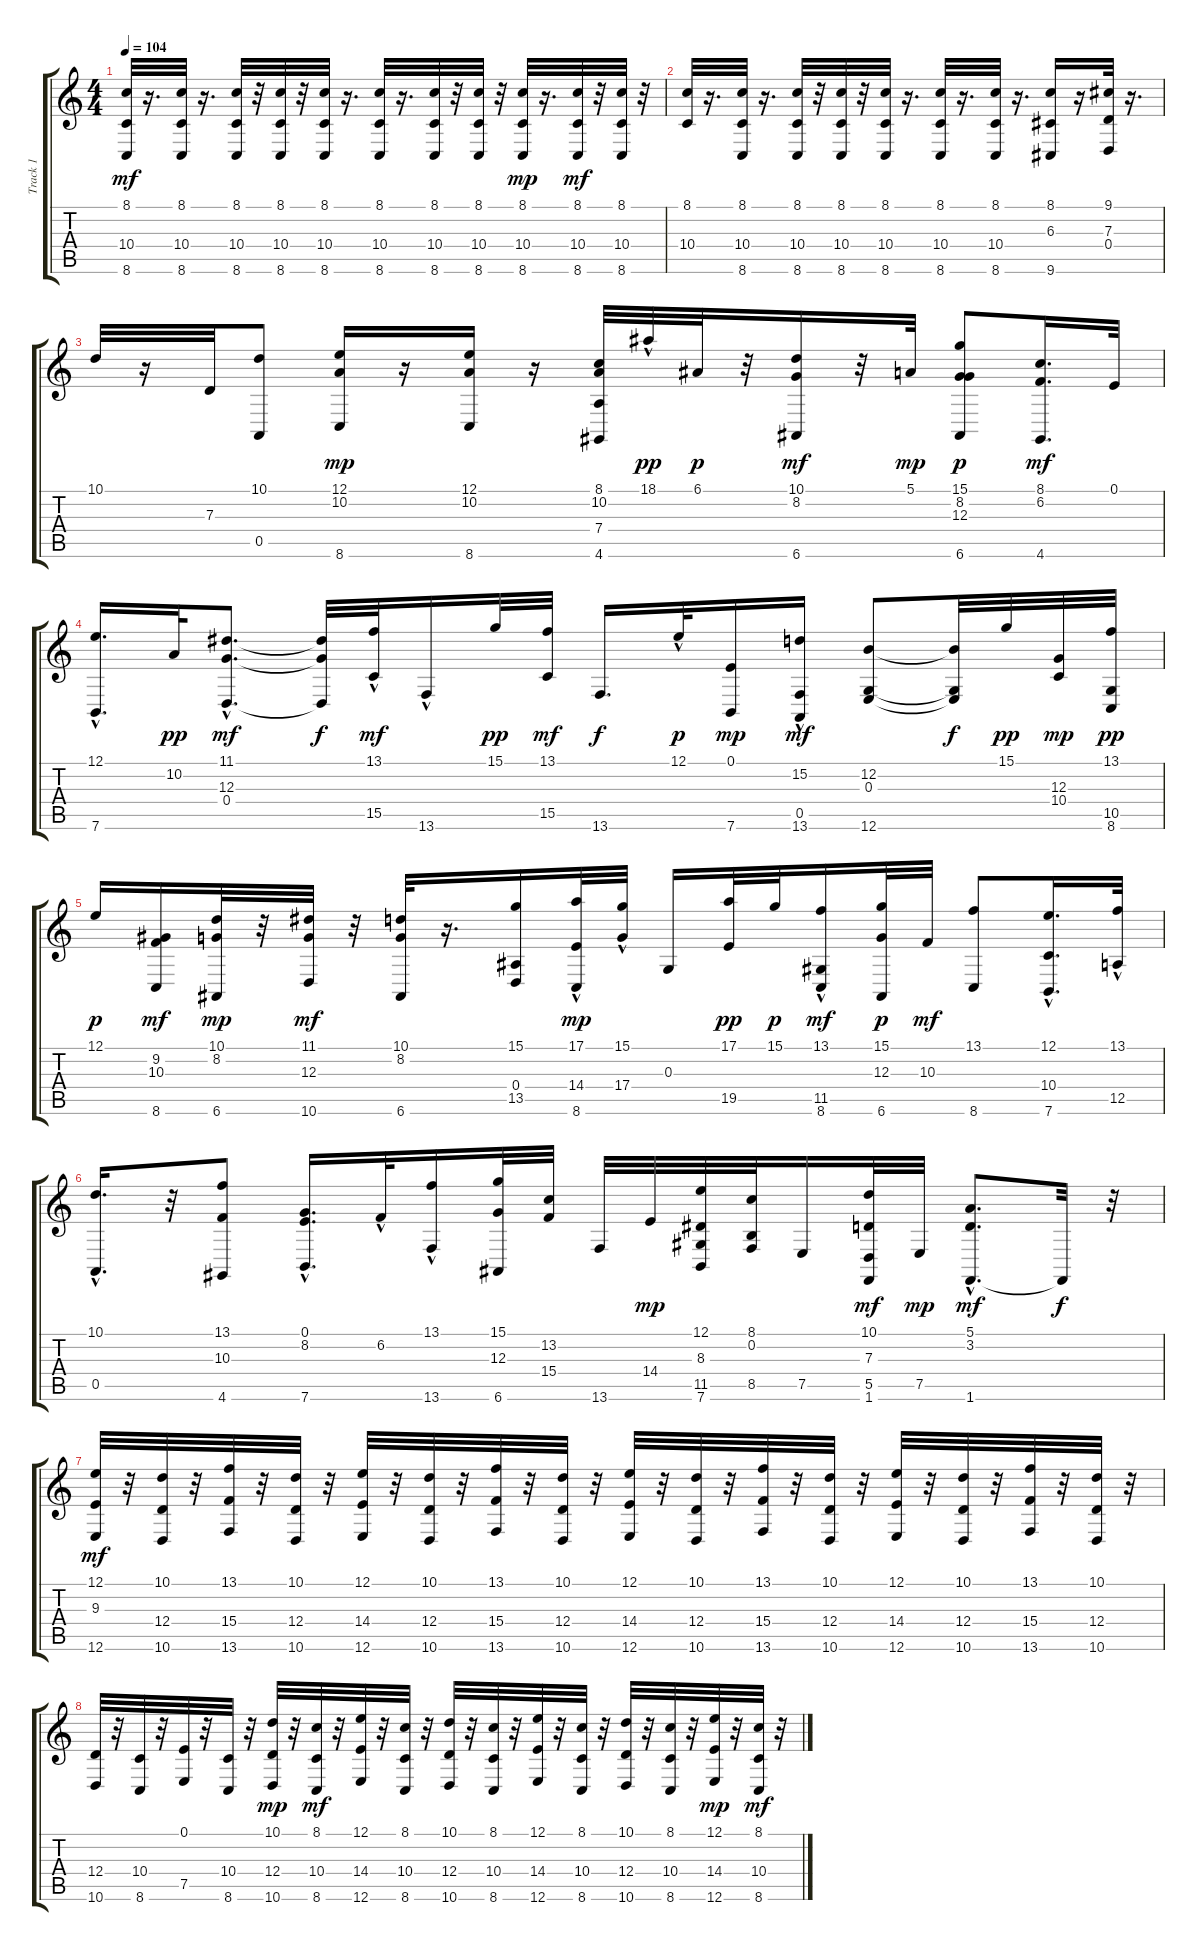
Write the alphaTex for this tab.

\track ("Track 1" "Track 1") {instrument stringensemble1}
\staff {score tabs}
\tuning (E4 B3 G3 D3 A2 E2) {hide}
\ts (4 4)
\tempo 104
\clef g2
\ks c
(8.1 10.4 8.6).32{dy mf} r.16{d} (8.1 10.4 8.6).32 r.16{d} (8.1 10.4 8.6).32 r.32 (8.1 10.4 8.6).32 r.32 (8.1 10.4 8.6).32 r.16{d} (8.1 10.4 8.6).32 r.16{d} (8.1 10.4 8.6).32 r.32 (8.1 10.4 8.6).32 r.32 (8.1 10.4 8.6).32{dy mp} r.16{d} (8.1 10.4 8.6).32{dy mf} r.32 (8.1 10.4 8.6).32 r.32 |
(8.1 10.4).32 r.16{d} (8.1 10.4 8.6).32 r.16{d} (8.1 10.4 8.6).32 r.32 (8.1 10.4 8.6).32 r.32 (8.1 10.4 8.6).32 r.16{d} (8.1 10.4 8.6).32 r.16{d} (8.1 10.4 8.6).32 r.16{d} (8.1 6.3 9.6).16 r.16 (9.1 7.3 0.4).32 r.16{d} |
10.1.32 r.16 7.3.32 (10.1 0.5).8 (12.1 10.2 8.6).16{dy mp} r.16 (12.1 10.2 8.6).16 r.16 (8.1 10.2 7.4 4.6).32 18.1{hac}.32{dy pp} 6.1.32{dy p} r.32 (10.1 8.2 6.6).16{dy mf} r.32 5.1.32{dy mp} (15.1 8.2 12.3 6.6).8{dy p} (8.1 6.2 4.6).16{d dy mf} 0.1.32 |
(12.1 7.6{hac}).16{d} 10.2.32{dy pp} (11.1{hac} 12.3{hac} 0.4{hac}).8{d dy mf} (11.1{t} 12.3{t} 0.4{t}).32{dy f} (13.1{hac} 15.5{hac}).32{dy mf} 13.6{hac}.16 15.1.32{dy pp} (13.1 15.5).32{dy mf} 13.6.16{d dy f} 12.1{hac}.32{dy p} (0.1 7.6).16{dy mp} (15.2{hac} 0.5 13.6{hac}).16{dy mf} (12.2 0.3 12.6).8 (12.2{t} 0.3{t} 12.6{t}).32{dy f} 15.1.32{dy pp} (12.3 10.4).32{dy mp} (13.1 10.5 8.6).32{dy pp} |
12.1.16{dy p} (9.2 10.3 8.6).16{dy mf} (10.1 8.2 6.6).32{dy mp} r.32 (11.1 12.3 10.6).32{dy mf} r.32 (10.1 8.2 6.6).32 r.16{d} (15.1 0.4 13.5).16 (17.1 14.4 8.6{hac}).32{dy mp} (15.1{hac} 17.4).32 0.3.16 (17.1 19.5).32{dy pp} 15.1.32{dy p} (13.1{hac} 11.5{hac} 8.6{hac}).16{dy mf} (15.1 12.3 6.6).32{dy p} 10.3.32{dy mf} (13.1 8.6).8 (12.1{hac} 10.4{hac} 7.6{hac}).16{d} (13.1 12.5{hac}).32 |
(10.1{hac} 0.5{hac}).16{d} r.32 (13.1 10.3 4.6).8 (0.1{hac} 8.2{hac} 7.6{hac}).16{d} 6.2{hac}.32 (13.1{hac} 13.6{hac}).16 (15.1 12.3 6.6).32 (13.2 15.4).32 13.6.32 14.4.32{dy mp} (12.1 8.3 11.5 7.6).32 (8.1 0.2 8.5).32 7.5.16 (10.1 7.3 5.5 1.6).32{dy mf} 7.5.32{dy mp} (5.1{hac} 3.2{hac} 1.6{hac}).8{d dy mf} 1.6{t}.32{dy f} r.32 |
(12.1 9.3 12.6).32{dy mf} r.32 (10.1 12.4 10.6).32 r.32 (13.1 15.4 13.6).32 r.32 (10.1 12.4 10.6).32 r.32 (12.1 14.4 12.6).32 r.32 (10.1 12.4 10.6).32 r.32 (13.1 15.4 13.6).32 r.32 (10.1 12.4 10.6).32 r.32 (12.1 14.4 12.6).32 r.32 (10.1 12.4 10.6).32 r.32 (13.1 15.4 13.6).32 r.32 (10.1 12.4 10.6).32 r.32 (12.1 14.4 12.6).32 r.32 (10.1 12.4 10.6).32 r.32 (13.1 15.4 13.6).32 r.32 (10.1 12.4 10.6).32 r.32 |
(12.4 10.6).32 r.32 (10.4 8.6).32 r.32 (0.1 7.5).32 r.32 (10.4 8.6).32 r.32 (10.1 12.4 10.6).32{dy mp} r.32 (8.1 10.4 8.6).32{dy mf} r.32 (12.1 14.4 12.6).32 r.32 (8.1 10.4 8.6).32 r.32 (10.1 12.4 10.6).32 r.32 (8.1 10.4 8.6).32 r.32 (12.1 14.4 12.6).32 r.32 (8.1 10.4 8.6).32 r.32 (10.1 12.4 10.6).32 r.32 (8.1 10.4 8.6).32 r.32 (12.1 14.4 12.6).32{dy mp} r.32 (8.1 10.4 8.6).32{dy mf} r.32
